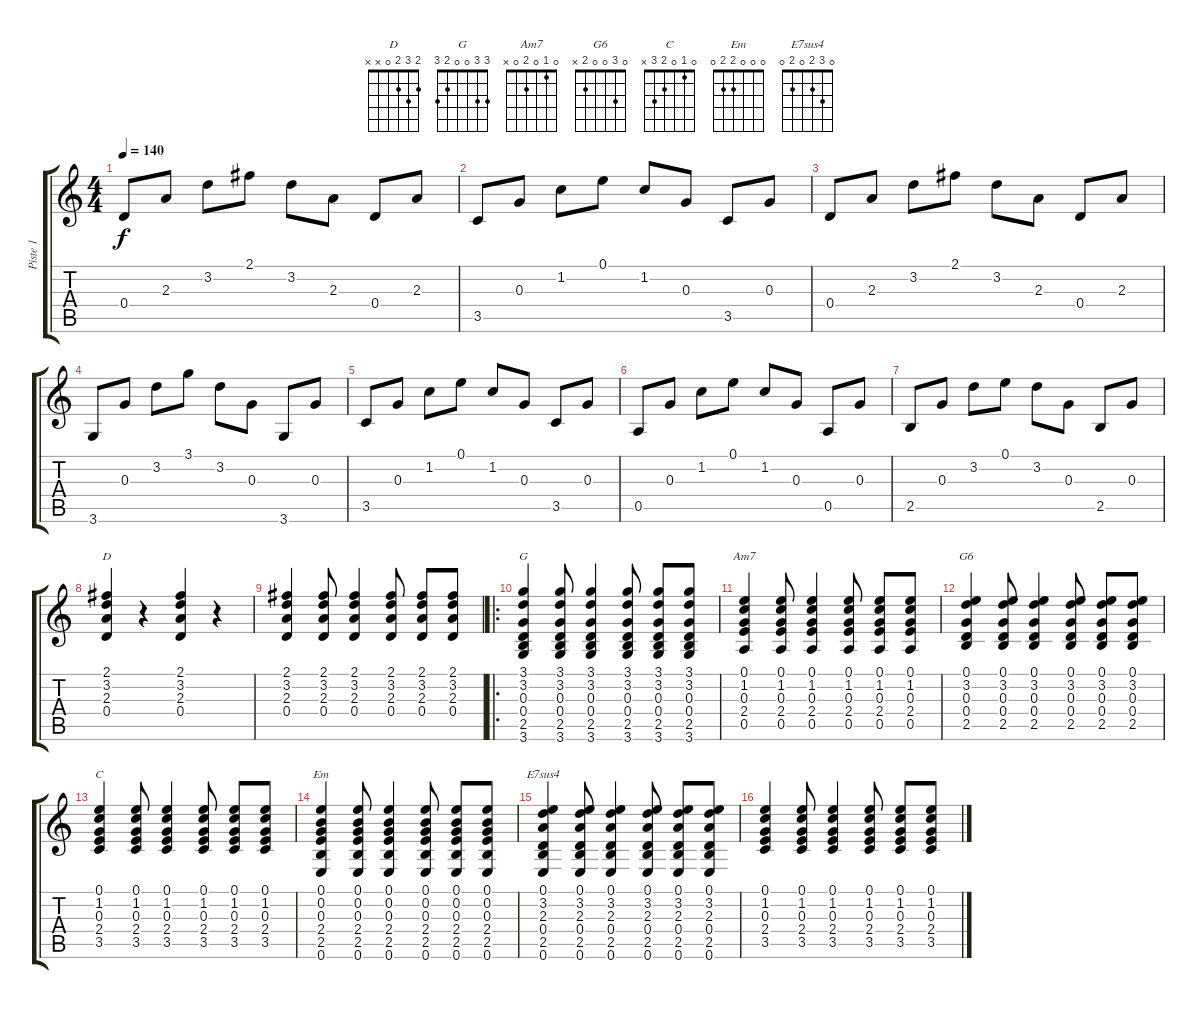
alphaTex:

\track ("Piste 1" "Piste 1") {instrument acousticguitarnylon}
\staff {score tabs}
\tuning (E4 B3 G3 D3 A2 E2) {hide}
\chord ("D" 2 3 2 0 x x)
\chord ("G" 3 3 0 0 2 3)
\chord ("Am7" 0 1 0 2 0 x)
\chord ("G6" 0 3 0 0 2 x)
\chord ("C" 0 1 0 2 3 x)
\chord ("Em" 0 0 0 2 2 0)
\chord ("E7sus4" 0 3 2 0 2 0)
\ts (4 4)
\tempo 140
\clef g2
\ks c
0.4.8{dy f} 2.3.8 3.2.8 2.1.8 3.2.8 2.3.8 0.4.8 2.3.8 |
3.5.8 0.3.8 1.2.8 0.1.8 1.2.8 0.3.8 3.5.8 0.3.8 |
0.4.8 2.3.8 3.2.8 2.1.8 3.2.8 2.3.8 0.4.8 2.3.8 |
3.6.8 0.3.8 3.2.8 3.1.8 3.2.8 0.3.8 3.6.8 0.3.8 |
3.5.8 0.3.8 1.2.8 0.1.8 1.2.8 0.3.8 3.5.8 0.3.8 |
0.5.8 0.3.8 1.2.8 0.1.8 1.2.8 0.3.8 0.5.8 0.3.8 |
2.5.8 0.3.8 3.2.8 0.1.8 3.2.8 0.3.8 2.5.8 0.3.8 |
(2.1 3.2 2.3 0.4).4{ch "D"} r.4 (2.1 3.2 2.3 0.4).4 r.4 |
(2.1 3.2 2.3 0.4).4 (2.1 3.2 2.3 0.4).8 (2.1 3.2 2.3 0.4).4 (2.1 3.2 2.3 0.4).8 (2.1 3.2 2.3 0.4).8 (2.1 3.2 2.3 0.4).8 |
\ro
(3.1 3.2 0.3 0.4 2.5 3.6).4{ch "G"} (3.1 3.2 0.3 0.4 2.5 3.6).8 (3.1 3.2 0.3 0.4 2.5 3.6).4 (3.1 3.2 0.3 0.4 2.5 3.6).8 (3.1 3.2 0.3 0.4 2.5 3.6).8 (3.1 3.2 0.3 0.4 2.5 3.6).8 |
(0.1 1.2 0.3 2.4 0.5).4{ch "Am7"} (0.1 1.2 0.3 2.4 0.5).8 (0.1 1.2 0.3 2.4 0.5).4 (0.1 1.2 0.3 2.4 0.5).8 (0.1 1.2 0.3 2.4 0.5).8 (0.1 1.2 0.3 2.4 0.5).8 |
(0.1 3.2 0.3 0.4 2.5).4{ch "G6"} (0.1 3.2 0.3 0.4 2.5).8 (0.1 3.2 0.3 0.4 2.5).4 (0.1 3.2 0.3 0.4 2.5).8 (0.1 3.2 0.3 0.4 2.5).8 (0.1 3.2 0.3 0.4 2.5).8 |
(0.1 1.2 0.3 2.4 3.5).4{ch "C"} (0.1 1.2 0.3 2.4 3.5).8 (0.1 1.2 0.3 2.4 3.5).4 (0.1 1.2 0.3 2.4 3.5).8 (0.1 1.2 0.3 2.4 3.5).8 (0.1 1.2 0.3 2.4 3.5).8 |
(0.1 0.2 0.3 2.4 2.5 0.6).4{ch "Em"} (0.1 0.2 0.3 2.4 2.5 0.6).8 (0.1 0.2 0.3 2.4 2.5 0.6).4 (0.1 0.2 0.3 2.4 2.5 0.6).8 (0.1 0.2 0.3 2.4 2.5 0.6).8 (0.1 0.2 0.3 2.4 2.5 0.6).8 |
(0.1 3.2 2.3 0.4 2.5 0.6).4{ch "E7sus4"} (0.1 3.2 2.3 0.4 2.5 0.6).8 (0.1 3.2 2.3 0.4 2.5 0.6).4 (0.1 3.2 2.3 0.4 2.5 0.6).8 (0.1 3.2 2.3 0.4 2.5 0.6).8 (0.1 3.2 2.3 0.4 2.5 0.6).8 |
(0.1 1.2 0.3 2.4 3.5).4 (0.1 1.2 0.3 2.4 3.5).8 (0.1 1.2 0.3 2.4 3.5).4 (0.1 1.2 0.3 2.4 3.5).8 (0.1 1.2 0.3 2.4 3.5).8 (0.1 1.2 0.3 2.4 3.5).8
